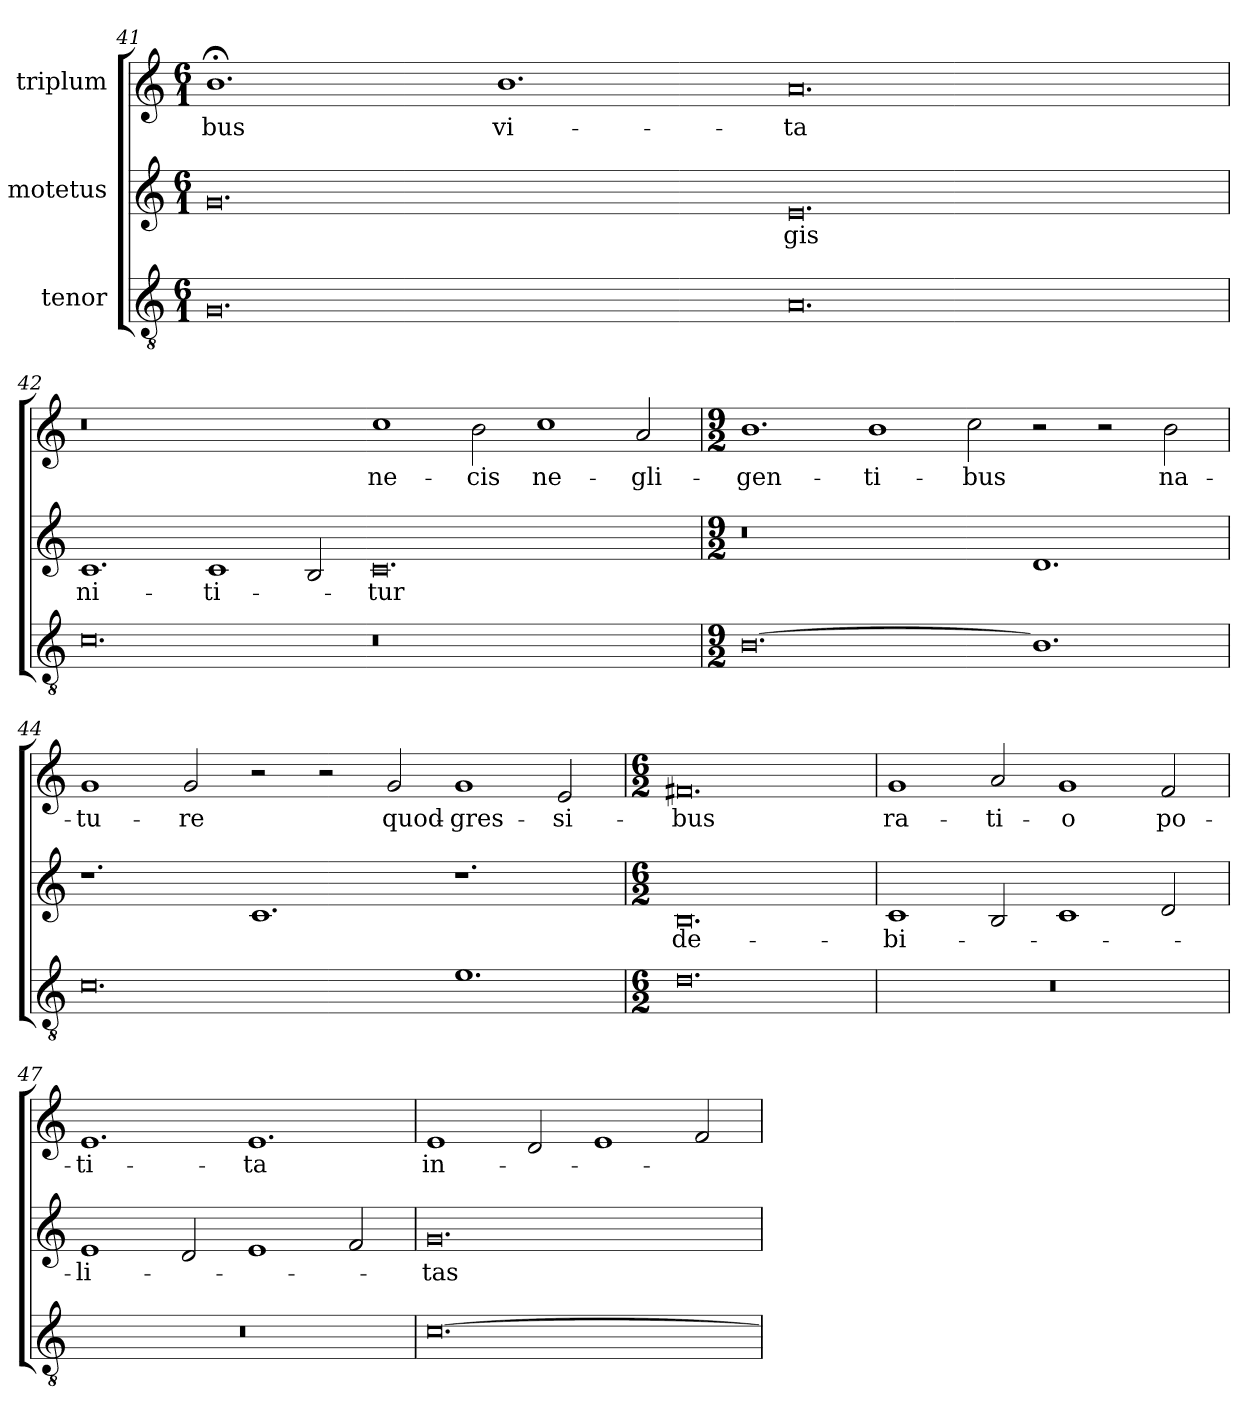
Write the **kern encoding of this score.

**kern	**kern	**text	**kern	**text
*part3	*part2	*part2	*part1	*part1
*staff3	*staff2	*staff2	*staff1	*staff1
*I"tenor	*I"motetus	*	*I"triplum	*
*clefGv2	*clefG2	*	*clefG2	*
*k[]	*k[]	*	*k[]	*
*C:	*C:	*	*C:	*
*M6/1	*M6/1	*	*M6/1	*
=41	=41	=41	=41	=41
0.G/	0.g/	.	1.b;<\	-bus
.	.	.	1.b\	vi-
0.A/	0.e/	-gis	0.a/	-ta
=42	=42	=42	=42	=42
0.c\	1.c/	ni-	0.r	.
.	1c/	-ti-	.	.
.	2B/	.	.	.
0.r	0.c/	-tur	1cc\	ne-
.	.	.	2b\	-cis
.	.	.	1cc\	ne-
.	.	.	2a/	-gli-
!!LO:PB:g=z
=43	=43	=43	=43	=43
*M9/2	*M9/2	*	*M9/2	*
[0.Bi\	0.r	.	1.b\	-gen-
.	.	.	1b\	-ti-
.	.	.	2cc\	-bus
1.Bi\]	1.d/	.	2r	.
.	.	.	2r	.
.	.	.	2b\	na-
=44	=44	=44	=44	=44
0.ci\	1.r	.	1g/	-tu-
.	.	.	2g/	-re
.	1.c/	.	2r	.
.	.	.	2r	.
.	.	.	2g/	quod-
1.ei\	1.r	.	1g/	gres-
.	.	.	2e/	-si-
=45	=45	=45	=45	=45
*M6/2	*M6/2	*	*M6/2	*
0.d\	0.B/	de-	0.f#X/	-bus
=46	=46	=46	=46	=46
!LO:N:vis=0	!	!	!	!
0.r	1c/	-bi-	1g/	ra-
.	2B/	.	2a/	-ti-
.	1c/	.	1g/	-o
.	2d/	.	2f/	po-
=47	=47	=47	=47	=47
!LO:N:vis=0	!	!	!	!
0.r	1e/	-li-	1.e/	-ti-
.	2d/	.	.	.
.	1e/	.	1.e/	-ta
.	2f/	.	.	.
!!LO:LB:g=z
=48	=48	=48	=48	=48
[0.c\	0.g/	-tas	1e/	in-
.	.	.	2d/	.
.	.	.	1e/	.
.	.	.	2f/	.
=	=	=	=	=
*-	*-	*-	*-	*-
